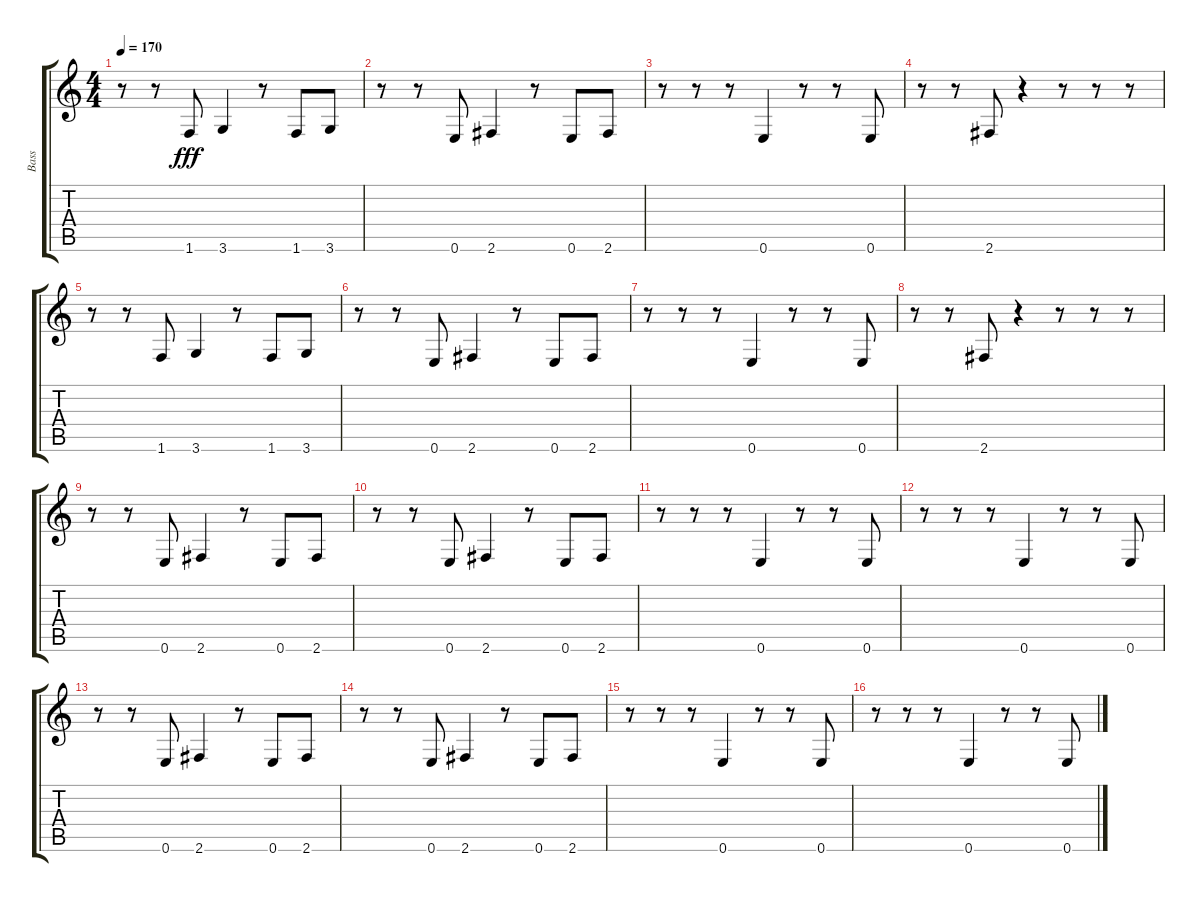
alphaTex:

\track ("Bass" "Bass") {instrument slapbass1}
\staff {score tabs}
\tuning (E4 B3 G3 D3 A2 E2) {hide}
\ts (4 4)
\tempo 170
\clef g2
\ks c
r.8{dy fff} r.8 1.6.8 3.6.4 r.8 1.6.8 3.6.8 |
r.8 r.8 0.6.8 2.6.4 r.8 0.6.8 2.6.8 |
r.8 r.8 r.8 0.6.4 r.8 r.8 0.6.8 |
r.8 r.8 2.6.8 r.4 r.8 r.8 r.8 |
r.8 r.8 1.6.8 3.6.4 r.8 1.6.8 3.6.8 |
r.8 r.8 0.6.8 2.6.4 r.8 0.6.8 2.6.8 |
r.8 r.8 r.8 0.6.4 r.8 r.8 0.6.8 |
r.8 r.8 2.6.8 r.4 r.8 r.8 r.8 |
r.8 r.8 0.6.8 2.6.4 r.8 0.6.8 2.6.8 |
r.8 r.8 0.6.8 2.6.4 r.8 0.6.8 2.6.8 |
r.8 r.8 r.8 0.6.4 r.8 r.8 0.6.8 |
r.8 r.8 r.8 0.6.4 r.8 r.8 0.6.8 |
r.8 r.8 0.6.8 2.6.4 r.8 0.6.8 2.6.8 |
r.8 r.8 0.6.8 2.6.4 r.8 0.6.8 2.6.8 |
r.8 r.8 r.8 0.6.4 r.8 r.8 0.6.8 |
r.8 r.8 r.8 0.6.4 r.8 r.8 0.6.8
